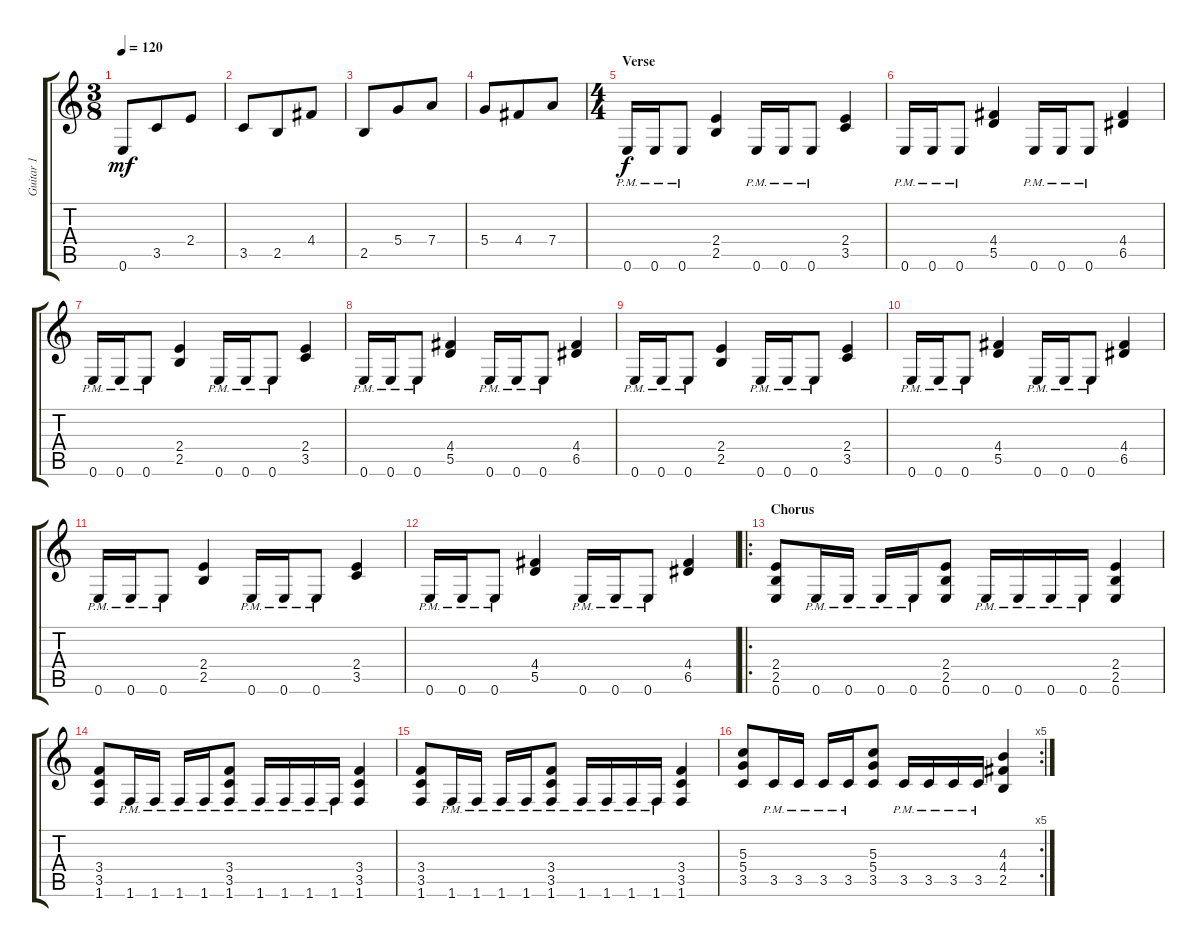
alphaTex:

\track ("Guitar 1" "Guitar 1") {instrument distortionguitar}
\staff {score tabs}
\tuning (E4 B3 G3 D3 A2 E2) {hide}
\ts (3 8)
\tempo 120
\clef g2
\ks c
0.6.8{dy mf} 3.5.8 2.4.8 |
3.5.8 2.5.8 4.4.8 |
2.5.8 5.4.8 7.4.8 |
5.4.8 4.4.8 7.4.8 |
\ts (4 4)
\section ("" "Verse")
0.6{pm}.16{dy f} 0.6{pm}.16 0.6{pm}.8 (2.4 2.5).4 0.6{pm}.16 0.6{pm}.16 0.6{pm}.8 (2.4 3.5).4 |
0.6{pm}.16 0.6{pm}.16 0.6{pm}.8 (4.4 5.5).4 0.6{pm}.16 0.6{pm}.16 0.6{pm}.8 (4.4 6.5).4 |
0.6{pm}.16 0.6{pm}.16 0.6{pm}.8 (2.4 2.5).4 0.6{pm}.16 0.6{pm}.16 0.6{pm}.8 (2.4 3.5).4 |
0.6{pm}.16 0.6{pm}.16 0.6{pm}.8 (4.4 5.5).4 0.6{pm}.16 0.6{pm}.16 0.6{pm}.8 (4.4 6.5).4 |
0.6{pm}.16 0.6{pm}.16 0.6{pm}.8 (2.4 2.5).4 0.6{pm}.16 0.6{pm}.16 0.6{pm}.8 (2.4 3.5).4 |
0.6{pm}.16 0.6{pm}.16 0.6{pm}.8 (4.4 5.5).4 0.6{pm}.16 0.6{pm}.16 0.6{pm}.8 (4.4 6.5).4 |
0.6{pm}.16 0.6{pm}.16 0.6{pm}.8 (2.4 2.5).4 0.6{pm}.16 0.6{pm}.16 0.6{pm}.8 (2.4 3.5).4 |
0.6{pm}.16 0.6{pm}.16 0.6{pm}.8 (4.4 5.5).4 0.6{pm}.16 0.6{pm}.16 0.6{pm}.8 (4.4 6.5).4 |
\ro
\section ("" "Chorus")
(2.4 2.5 0.6).8 0.6{pm}.16 0.6{pm}.16 0.6{pm}.16 0.6{pm}.16 (2.4 2.5 0.6).8 0.6{pm}.16 0.6{pm}.16 0.6{pm}.16 0.6{pm}.16 (2.4 2.5 0.6).4 |
(3.4 3.5 1.6).8 1.6{pm}.16 1.6{pm}.16 1.6{pm}.16 1.6{pm}.16 (3.4 3.5 1.6{pm}).8 1.6{pm}.16 1.6{pm}.16 1.6{pm}.16 1.6{pm}.16 (3.4 3.5 1.6).4 |
(3.4 3.5 1.6).8 1.6{pm}.16 1.6{pm}.16 1.6{pm}.16 1.6{pm}.16 (3.4 3.5 1.6{pm}).8 1.6{pm}.16 1.6{pm}.16 1.6{pm}.16 1.6{pm}.16 (3.4 3.5 1.6).4 |
\rc 5
(5.3 5.4 3.5).8 3.5{pm}.16 3.5{pm}.16 3.5{pm}.16 3.5{pm}.16 (5.3 5.4 3.5).8 3.5{pm}.16 3.5{pm}.16 3.5{pm}.16 3.5{pm}.16 (4.3 4.4 2.5).4
